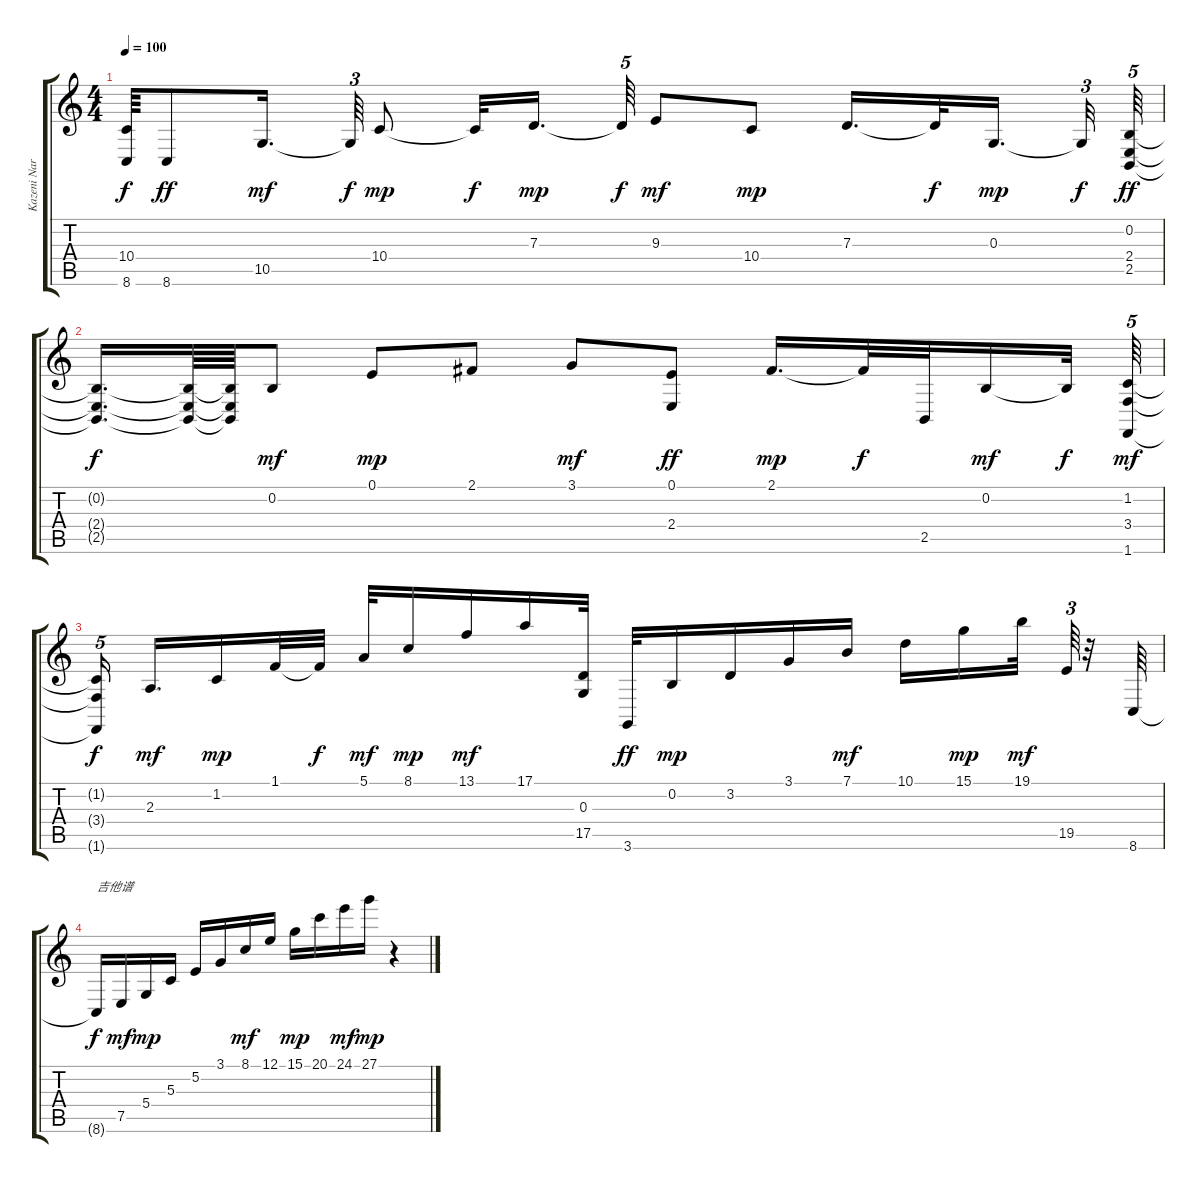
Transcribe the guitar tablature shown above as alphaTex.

\track ("Kazeni Nari Tai    " "Kazeni Nar") {instrument orchestralharp}
\staff {score tabs}
\tuning (E4 B3 G3 D3 A2 E2) {hide}
\ts (4 4)
\tempo 100
\clef g2
\ks c
(10.4{t} 8.6{t}).64{dy f} 8.6.8{dy ff} 10.5.16{d dy mf beam splitsecondary} 10.5{t}.64{tu (3 2) dy f} 10.4.8{dy mp} 10.4{t}.32{dy f} 7.3.16{d dy mp beam splitsecondary} 7.3{t}.64{tu (5 4) dy f} 9.3.8{dy mf} 10.4.8{dy mp} 7.3.16{d} 7.3{t}.32{dy f} 0.3.16{d dy mp beam splitsecondary} 0.3{t}.32{tu (3 2) dy f} (0.2 2.4 2.5).64{tu (5 4) dy ff} |
(0.2{t} 2.4{t} 2.5{t}).16{d dy f} (0.2{t} 2.4{t} 2.5{t}).64 (0.2{t} 2.4{t} 2.5{t}).64 0.2.8{dy mf} 0.1.8{dy mp} 2.1.8 3.1.8{dy mf} (0.1 2.4).8{dy ff} 2.1.16{d dy mp} 2.1{t}.32{dy f} 2.5.32 0.2.16{dy mf} 0.2{t}.32{dy f} (1.2 3.4 1.6).64{tu (5 4) dy mf} |
(1.2{t} 3.4{t} 1.6{t}).16{tu (5 4) dy f beam splitsecondary} 2.3.16{d dy mf} 1.2.16{dy mp} 1.1.32 1.1{t}.32{dy f} 5.1.32{dy mf} 8.1.16{dy mp} 13.1.16{dy mf} 17.1.16 (0.3 17.5).32 3.6.32{dy ff} 0.2.16{dy mp} 3.2.16 3.1.16 7.1.16{dy mf} 10.1.16 15.1.16{dy mp} 19.1.32{dy mf} 19.5.64{tu (3 2)} r.32 8.6.64 |
8.6{t}.16{txt "吉他谱" dy f} 7.5.16{dy mf} 5.4.16{dy mp} 5.3.16 5.2.16 3.1.16 8.1.16{dy mf} 12.1.16 15.1.16{dy mp} 20.1.16 24.1.16{dy mf} 27.1.16{dy mp} r.4
